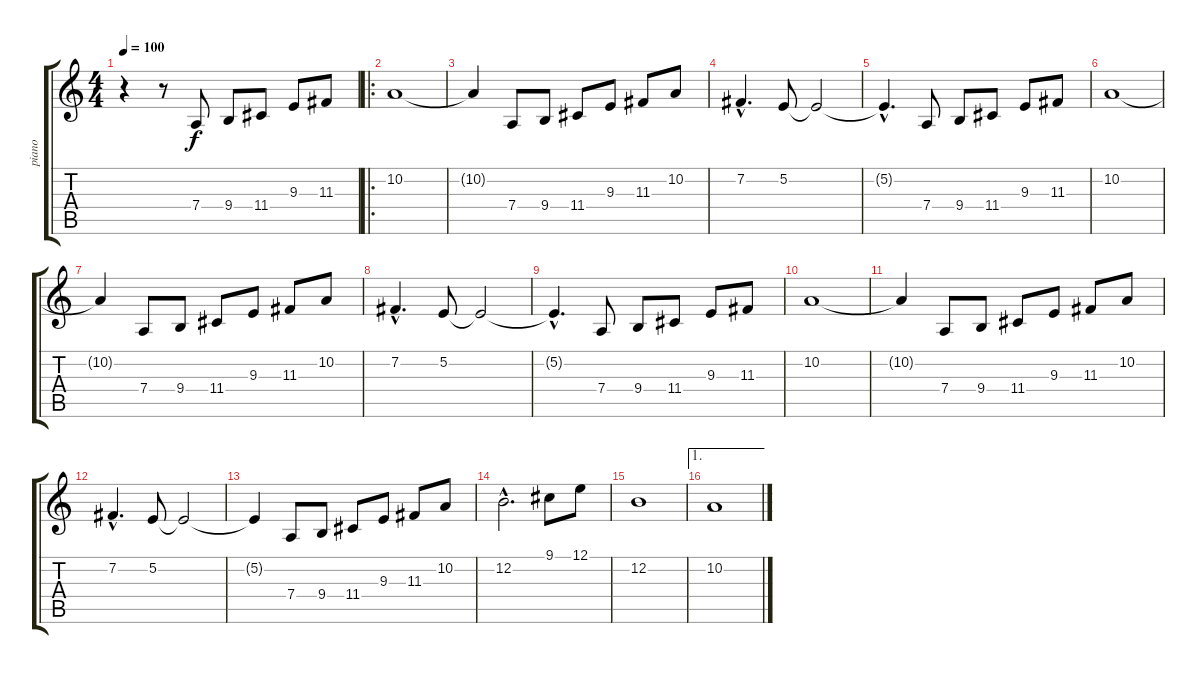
\track ("piano" "piano") {instrument electricgrandpiano}
\staff {score tabs}
\tuning (E4 B3 G3 D3 A2 E2) {hide}
\ts (4 4)
\tempo 100
\clef g2
\ks c
r.4{dy f instrument electricgrandpiano} r.8 7.4.8 9.4.8 11.4.8 9.3.8 11.3.8 |
\ro
10.2.1 |
10.2{t}.4 7.4.8 9.4.8 11.4.8 9.3.8 11.3.8 10.2.8 |
7.2{hac}.4{d} 5.2.8 5.2{t}.2 |
5.2{hac t}.4{d} 7.4.8 9.4.8 11.4.8 9.3.8 11.3.8 |
10.2.1 |
10.2{t}.4 7.4.8 9.4.8 11.4.8 9.3.8 11.3.8 10.2.8 |
7.2{hac}.4{d} 5.2.8 5.2{t}.2 |
5.2{hac t}.4{d} 7.4.8 9.4.8 11.4.8 9.3.8 11.3.8 |
10.2.1 |
10.2{t}.4 7.4.8 9.4.8 11.4.8 9.3.8 11.3.8 10.2.8 |
7.2{hac}.4{d} 5.2.8 5.2{t}.2 |
5.2{t}.4 7.4.8 9.4.8 11.4.8 9.3.8 11.3.8 10.2.8 |
12.2{hac}.2{d} 9.1.8 12.1.8 |
12.2.1 |
\ae 1
10.2.1
